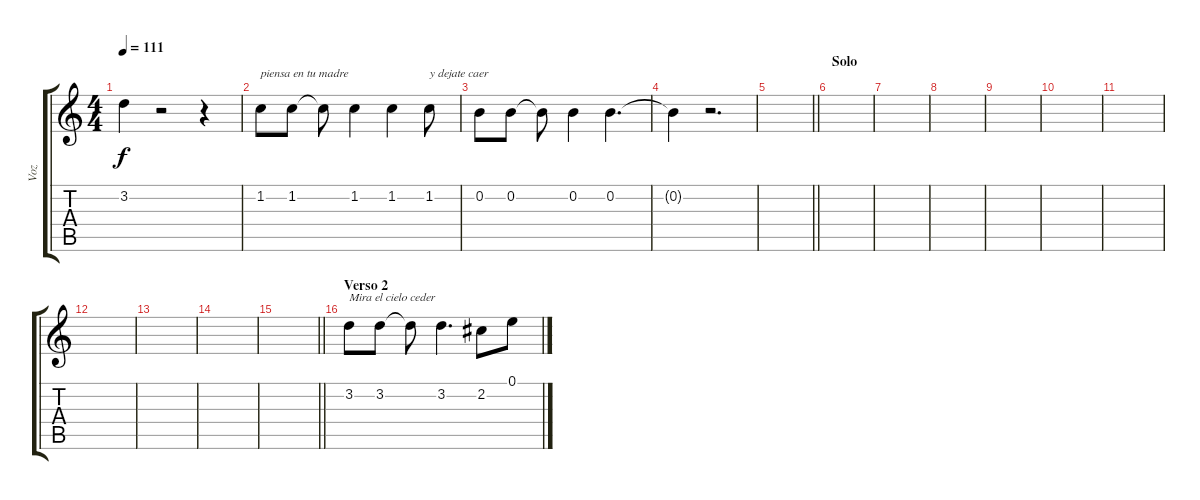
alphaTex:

\track ("Voz" "Voz") {instrument electricguitarjazz}
\staff {score tabs}
\tuning (E4 B3 G3 D3 A2 E2) {hide}
\ts (4 4)
\tempo 111
\clef g2
\ks c
3.2{t}.4{dy f} r.2 r.4 |
1.2.8{txt "piensa en tu madre"} 1.2.8 1.2{t}.8 1.2.4 1.2.4 1.2.8{txt "y dejate caer"} |
0.2.8 0.2.8 0.2{t}.8 0.2.4 0.2.4{d} |
0.2{t}.4 r.2{d} |
\barLineRight lightlight
|
\section ("" "Solo")
|
|
|
|
|
|
|
|
|
\barLineRight lightlight
|
\section ("" "Verso 2")
3.2.8{txt "Mira el cielo ceder"} 3.2.8 3.2{t}.8 3.2.4{d} 2.2.8 0.1.8
